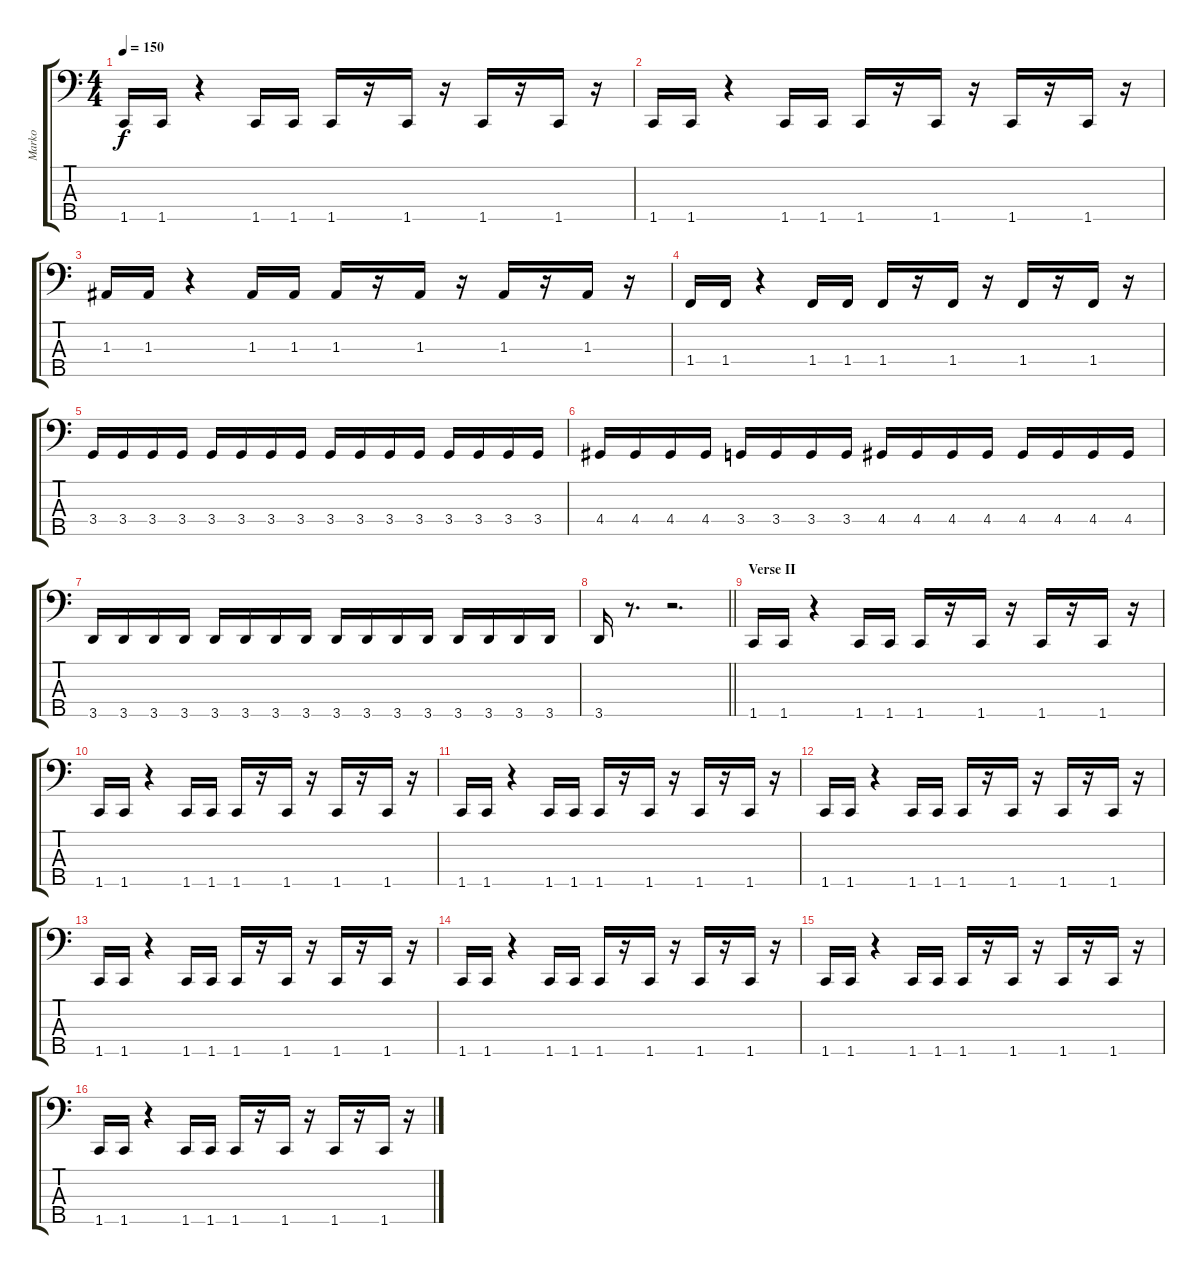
\track ("Marko" "Marko") {instrument electricbasspick}
\staff {score tabs}
\tuning (G2 D2 A1 E1 B0) {hide}
\ts (4 4)
\tempo 150
\clef f4
\ks c
1.5.16{dy f} 1.5.16 r.4 1.5.16 1.5.16 1.5.16 r.16 1.5.16 r.16 1.5.16 r.16 1.5.16 r.16 |
1.5.16 1.5.16 r.4 1.5.16 1.5.16 1.5.16 r.16 1.5.16 r.16 1.5.16 r.16 1.5.16 r.16 |
1.3.16 1.3.16 r.4 1.3.16 1.3.16 1.3.16 r.16 1.3.16 r.16 1.3.16 r.16 1.3.16 r.16 |
1.4.16 1.4.16 r.4 1.4.16 1.4.16 1.4.16 r.16 1.4.16 r.16 1.4.16 r.16 1.4.16 r.16 |
3.4.16 3.4.16 3.4.16 3.4.16 3.4.16 3.4.16 3.4.16 3.4.16 3.4.16 3.4.16 3.4.16 3.4.16 3.4.16 3.4.16 3.4.16 3.4.16 |
4.4.16 4.4.16 4.4.16 4.4.16 3.4.16 3.4.16 3.4.16 3.4.16 4.4.16 4.4.16 4.4.16 4.4.16 4.4.16 4.4.16 4.4.16 4.4.16 |
3.5.16 3.5.16 3.5.16 3.5.16 3.5.16 3.5.16 3.5.16 3.5.16 3.5.16 3.5.16 3.5.16 3.5.16 3.5.16 3.5.16 3.5.16 3.5.16 |
\barLineRight lightlight
3.5.16 r.8{d} r.2{d} |
\section ("" "Verse II")
1.5.16 1.5.16 r.4 1.5.16 1.5.16 1.5.16 r.16 1.5.16 r.16 1.5.16 r.16 1.5.16 r.16 |
1.5.16 1.5.16 r.4 1.5.16 1.5.16 1.5.16 r.16 1.5.16 r.16 1.5.16 r.16 1.5.16 r.16 |
1.5.16 1.5.16 r.4 1.5.16 1.5.16 1.5.16 r.16 1.5.16 r.16 1.5.16 r.16 1.5.16 r.16 |
1.5.16 1.5.16 r.4 1.5.16 1.5.16 1.5.16 r.16 1.5.16 r.16 1.5.16 r.16 1.5.16 r.16 |
1.5.16 1.5.16 r.4 1.5.16 1.5.16 1.5.16 r.16 1.5.16 r.16 1.5.16 r.16 1.5.16 r.16 |
1.5.16 1.5.16 r.4 1.5.16 1.5.16 1.5.16 r.16 1.5.16 r.16 1.5.16 r.16 1.5.16 r.16 |
1.5.16 1.5.16 r.4 1.5.16 1.5.16 1.5.16 r.16 1.5.16 r.16 1.5.16 r.16 1.5.16 r.16 |
1.5.16 1.5.16 r.4 1.5.16 1.5.16 1.5.16 r.16 1.5.16 r.16 1.5.16 r.16 1.5.16 r.16
